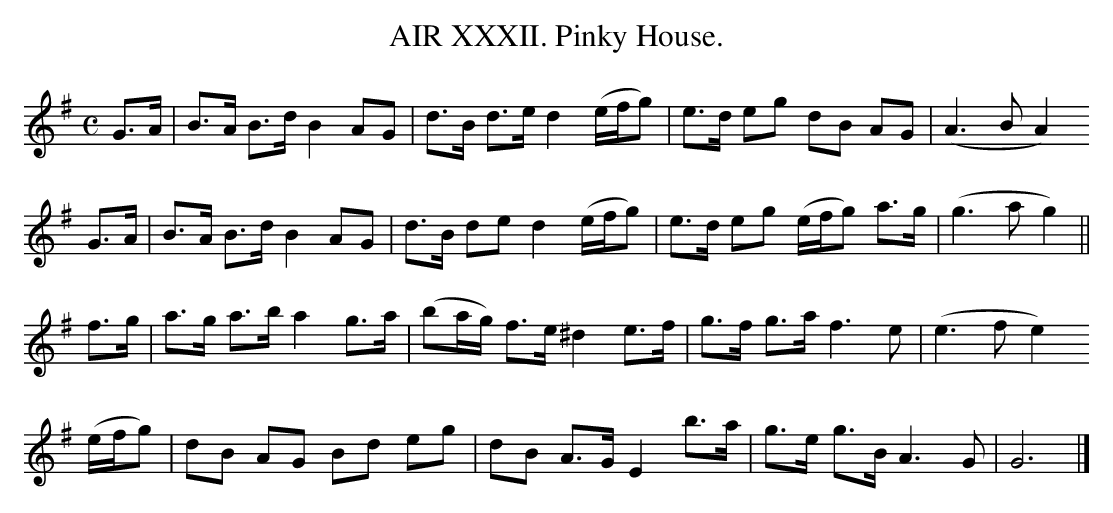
X:1
T:AIR XXXII. Pinky House.
M:C
L:1/8
K:G
G>A   |B>A B>d B2 AG |d>B     d>e  d2 (e/f/g)|e>d eg  dB     AG |(A3B A2)
G>A   |B>A B>d B2 AG |d>B     de   d2 (e/f/g)|e>d eg (e/f/g) a>g|(g3a g2)||
f>g   |a>g a>b a2 g>a|(ba/g/) f>e ^d2  e>f   |g>f g>a f3       e|(e3f e2)
(e/f/g)|dB  AG  Bd eg | dB     A>G  E2  b>a   |g>e g>B A3       G| G6     |]
